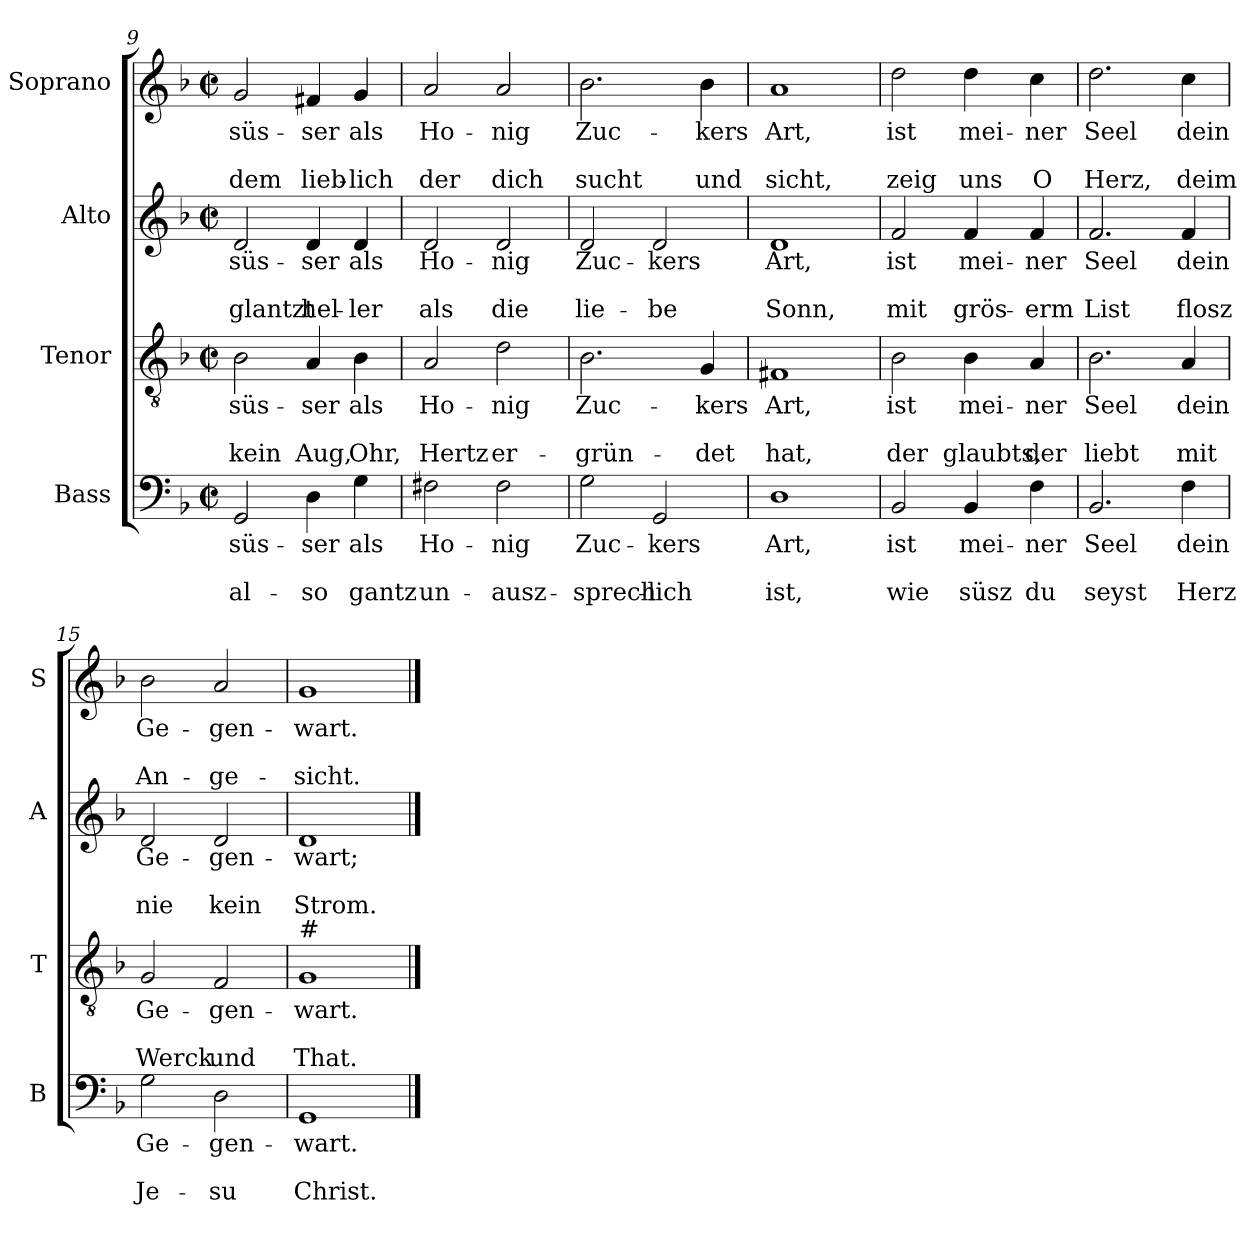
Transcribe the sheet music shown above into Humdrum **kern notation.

**kern	**text	**text	**text	**kern	**text	**text	**text	**kern	**text	**text	**text	**kern	**text	**text	**text
*part4	*part4	*part4	*part4	*part3	*part3	*part3	*part3	*part2	*part2	*part2	*part2	*part1	*part1	*part1	*part1
*staff4	*staff4	*staff4	*staff4	*staff3	*staff3	*staff3	*staff3	*staff2	*staff2	*staff2	*staff2	*staff1	*staff1	*staff1	*staff1
*I"Bass	*	*	*	*I"Tenor	*	*	*	*I"Alto	*	*	*	*I"Soprano	*	*	*
*I'B	*	*	*	*I'T	*	*	*	*I'A	*	*	*	*I'S	*	*	*
*clefF4	*	*	*	*clefGv2	*	*	*	*clefG2	*	*	*	*clefG2	*	*	*
*k[b-]	*	*	*	*k[b-]	*	*	*	*k[b-]	*	*	*	*k[b-]	*	*	*
*F:	*	*	*	*F:	*	*	*	*F:	*	*	*	*F:	*	*	*
*M2/2	*	*	*	*M2/2	*	*	*	*M2/2	*	*	*	*M2/2	*	*	*
*met(c|)	*	*	*	*met(c|)	*	*	*	*met(c|)	*	*	*	*met(c|)	*	*	*
=9	=9	=9	=9	=9	=9	=9	=9	=9	=9	=9	=9	=9	=9	=9	=9
!	!LO:LY:b	!	!LO:LY:b	!	!LO:LY:b	!	!LO:LY:b	!	!LO:LY:b	!	!LO:LY:b	!	!LO:LY:b	!	!LO:LY:b
2GG/	süs-	.	al-	2B-\	süs-	.	kein	2d/	süs-	.	glantzt	2g/	süs-	.	dem
!	!LO:LY:b	!	!LO:LY:b	!	!LO:LY:b	!	!LO:LY:b	!	!LO:LY:b	!	!LO:LY:b	!	!LO:LY:b	!	!LO:LY:b
4D\	-ser	.	-so	4A/	-ser	.	Aug,	4d/	-ser	.	hel-	4f#X/	-ser	.	lieb-
!	!LO:LY:b	!	!LO:LY:b	!	!LO:LY:b	!	!LO:LY:b	!	!LO:LY:b	!	!LO:LY:b	!	!LO:LY:b	!	!LO:LY:b
4G\	als	.	gantz	4B-\	als	.	Ohr,	4d/	als	.	-ler	4g/	als	.	-lich
=10	=10	=10	=10	=10	=10	=10	=10	=10	=10	=10	=10	=10	=10	=10	=10
!	!LO:LY:b	!	!LO:LY:b	!	!LO:LY:b	!	!LO:LY:b	!	!LO:LY:b	!	!LO:LY:b	!	!LO:LY:b	!	!LO:LY:b
2F#X\	Ho-	.	un-	2A/	Ho-	.	Hertz	2d/	Ho-	.	als	2a/	Ho-	.	der
!	!LO:LY:b	!	!LO:LY:b	!	!LO:LY:b	!	!LO:LY:b	!	!LO:LY:b	!	!LO:LY:b	!	!LO:LY:b	!	!LO:LY:b
2F#\	-nig	.	-ausz-	2d\	-nig	.	er-	2d/	-nig	.	die	2a/	-nig	.	dich
!!LO:PB:g=z
=11	=11	=11	=11	=11	=11	=11	=11	=11	=11	=11	=11	=11	=11	=11	=11
!	!LO:LY:b	!	!LO:LY:b	!	!LO:LY:b	!	!LO:LY:b	!	!LO:LY:b	!	!LO:LY:b	!	!LO:LY:b	!	!LO:LY:b
2G\	Zuc-	.	-sprech-	2.B-\	Zuc-	.	-grün-	2d/	Zuc-	.	lie-	2.b-\	Zuc-	.	sucht
!	!LO:LY:b	!	!LO:LY:b	!	!	!	!	!	!LO:LY:b	!	!LO:LY:b	!	!	!	!
2GG/	-kers	.	-lich	.	.	.	.	2d/	-kers	.	-be	.	.	.	.
!	!	!	!	!	!LO:LY:b	!	!LO:LY:b	!	!	!	!	!	!LO:LY:b	!	!LO:LY:b
.	.	.	.	4G/	-kers	.	-det	.	.	.	.	4b-\	-kers	.	und
=12	=12	=12	=12	=12	=12	=12	=12	=12	=12	=12	=12	=12	=12	=12	=12
!	!LO:LY:b	!	!LO:LY:b	!	!LO:LY:b	!	!LO:LY:b	!	!LO:LY:b	!	!LO:LY:b	!	!LO:LY:b	!	!LO:LY:b
1D	Art,	.	ist,	1F#X	Art,	.	hat,	1d	Art,	.	Sonn,	1a	Art,	.	sicht,
=13	=13	=13	=13	=13	=13	=13	=13	=13	=13	=13	=13	=13	=13	=13	=13
!	!LO:LY:b	!	!LO:LY:b	!	!LO:LY:b	!	!LO:LY:b	!	!LO:LY:b	!	!LO:LY:b	!	!LO:LY:b	!	!LO:LY:b
2BB-/	ist	.	wie	2B-\	ist	.	der	2f/	ist	.	mit	2dd\	ist	.	zeig
!	!LO:LY:b	!	!LO:LY:b	!	!LO:LY:b	!	!LO:LY:b	!	!LO:LY:b	!	!LO:LY:b	!	!LO:LY:b	!	!LO:LY:b
4BB-/	mei-	.	süsz	4B-\	mei-	.	glaubts,	4f/	mei-	.	grös-	4dd\	mei-	.	uns
!	!LO:LY:b	!	!LO:LY:b	!	!LO:LY:b	!	!LO:LY:b	!	!LO:LY:b	!	!LO:LY:b	!	!LO:LY:b	!	!LO:LY:b
4F\	-ner	.	du	4A/	-ner	.	der	4f/	-ner	.	-erm	4cc\	-ner	.	O
=14	=14	=14	=14	=14	=14	=14	=14	=14	=14	=14	=14	=14	=14	=14	=14
!	!LO:LY:b	!	!LO:LY:b	!	!LO:LY:b	!	!LO:LY:b	!	!LO:LY:b	!	!LO:LY:b	!	!LO:LY:b	!	!LO:LY:b
2.BB-/	Seel	.	seyst	2.B-\	Seel	.	liebt	2.f/	Seel	.	List	2.dd\	Seel	.	Herz,
!	!LO:LY:b	!	!LO:LY:b	!	!LO:LY:b	!	!LO:LY:b	!	!LO:LY:b	!	!LO:LY:b	!	!LO:LY:b	!	!LO:LY:b
4F\	dein	.	Herz	4A/	dein	.	mit	4f/	dein	.	flosz	4cc\	dein	.	deim
=15	=15	=15	=15	=15	=15	=15	=15	=15	=15	=15	=15	=15	=15	=15	=15
!	!LO:LY:b	!	!LO:LY:b	!	!LO:LY:b	!	!LO:LY:b	!	!LO:LY:b	!	!LO:LY:b	!	!LO:LY:b	!	!LO:LY:b
2G\	Ge-	.	Je-	2G/	Ge-	.	Werck	2d/	Ge-	.	nie	2b-\	Ge-	.	An-
!	!LO:LY:b	!	!LO:LY:b	!	!LO:LY:b	!	!LO:LY:b	!	!LO:LY:b	!	!LO:LY:b	!	!LO:LY:b	!	!LO:LY:b
2D\	-gen-	.	-su	2F/	-gen-	.	und	2d/	-gen-	.	kein	2a/	-gen-	.	-ge-
=16	=16	=16	=16	=16	=16	=16	=16	=16	=16	=16	=16	=16	=16	=16	=16
!	!	!	!	!LO:TX:a:t=#	!	!	!	!	!	!	!	!	!	!	!
!	!LO:LY:b	!	!LO:LY:b	!	!LO:LY:b	!	!LO:LY:b	!	!LO:LY:b	!	!LO:LY:b	!	!LO:LY:b	!	!LO:LY:b
1GG	-wart.	.	Christ.	1G	-wart.	.	That.	1d	-wart;	.	Strom.	1g	-wart.	.	-sicht.
==	==	==	==	==	==	==	==	==	==	==	==	==	==	==	==
*-	*-	*-	*-	*-	*-	*-	*-	*-	*-	*-	*-	*-	*-	*-	*-
